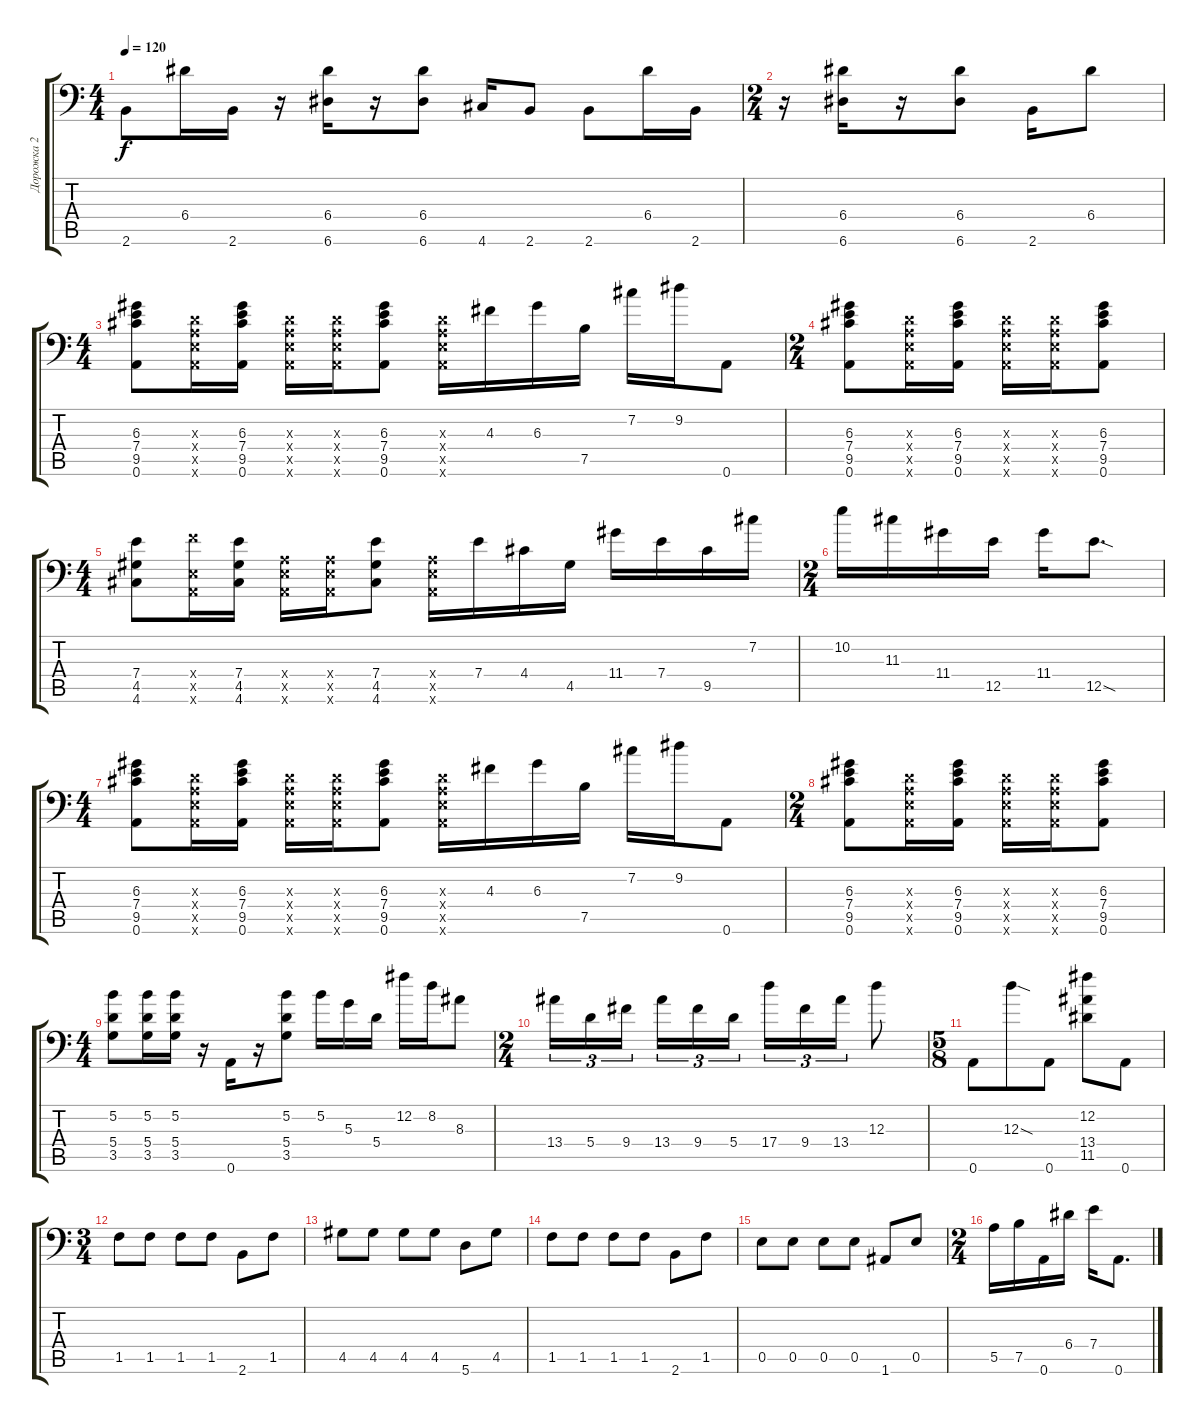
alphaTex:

\track ("Дорожка 2" "Дорожка 2") {instrument distortionguitar}
\staff {score tabs}
\tuning (B3 Gb3 D3 A2 E2 A1) {hide}
\ts (4 4)
\tempo 120
\clef f4
\ks c
2.6.8{dy f} 6.4.16 2.6.16 r.16 (6.4 6.6).16 r.16 (6.4 6.6).8 4.6.16 2.6.8 2.6.8 6.4.16 2.6.16 |
\ts (2 4)
r.16 (6.4 6.6).16 r.16 (6.4 6.6).8 2.6.16 6.4.8 |
\ts (4 4)
(6.3 7.4 9.5 0.6).8 (0.3{x} 0.4{x} 0.5{x} 0.6{x}).16 (6.3 7.4 9.5 0.6).16 (0.3{x} 0.4{x} 0.5{x} 0.6{x}).16 (0.3{x} 0.4{x} 0.5{x} 0.6{x}).16 (6.3 7.4 9.5 0.6).8 (0.3{x} 0.4{x} 0.5{x} 0.6{x}).16 4.3.16 6.3.16 7.5.16 7.2.16 9.2.16 0.6.8 |
\ts (2 4)
(6.3 7.4 9.5 0.6).8 (0.3{x} 0.4{x} 0.5{x} 0.6{x}).16 (6.3 7.4 9.5 0.6).16 (0.3{x} 0.4{x} 0.5{x} 0.6{x}).16 (0.3{x} 0.4{x} 0.5{x} 0.6{x}).16 (6.3 7.4 9.5 0.6).8 |
\ts (4 4)
(7.4 4.5 4.6).8 (8.4{x} 0.5{x} 0.6{x}).16 (7.4 4.5 4.6).16 (0.4{x} 0.5{x} 0.6{x}).16 (0.4{x} 0.5{x} 0.6{x}).16 (7.4 4.5 4.6).8 (0.4{x} 0.5{x} 0.6{x}).16 7.4.16 4.4.16 4.5.16 11.4.16 7.4.16 9.5.16 7.2.16 |
\ts (2 4)
10.2.16 11.3.16 11.4.16 12.5.16 11.4.16 12.5{sod}.8{d} |
\ts (4 4)
(6.3 7.4 9.5 0.6).8 (0.3{x} 0.4{x} 0.5{x} 0.6{x}).16 (6.3 7.4 9.5 0.6).16 (0.3{x} 0.4{x} 0.5{x} 0.6{x}).16 (0.3{x} 0.4{x} 0.5{x} 0.6{x}).16 (6.3 7.4 9.5 0.6).8 (0.3{x} 0.4{x} 0.5{x} 0.6{x}).16 4.3.16 6.3.16 7.5.16 7.2.16 9.2.16 0.6.8 |
\ts (2 4)
(6.3 7.4 9.5 0.6).8 (0.3{x} 0.4{x} 0.5{x} 0.6{x}).16 (6.3 7.4 9.5 0.6).16 (0.3{x} 0.4{x} 0.5{x} 0.6{x}).16 (0.3{x} 0.4{x} 0.5{x} 0.6{x}).16 (6.3 7.4 9.5 0.6).8 |
\ts (4 4)
(5.2 5.4 3.5).8 (5.2 5.4 3.5).16 (5.2 5.4 3.5).16 r.16 0.6.16 r.16 (5.2 5.4 3.5).8 5.2.16 5.3.16 5.4.16 12.2.16 8.2.16 8.3.8 |
\ts (2 4)
13.4.16{tu (3 2)} 5.4.16{tu (3 2)} 9.4.16{tu (3 2) beam splitsecondary} 13.4.16{tu (3 2)} 9.4.16{tu (3 2)} 5.4.16{tu (3 2)} 17.4.16{tu (3 2)} 9.4.16{tu (3 2)} 13.4.16{tu (3 2)} 12.3.8 |
\ts (5 8)
0.6.8 12.3{sod}.8 0.6.8 (12.2 13.4 11.5).8 0.6.8 |
\ts (3 4)
1.5.8 1.5.8 1.5.8 1.5.8 2.6.8 1.5.8 |
4.5.8 4.5.8 4.5.8 4.5.8 5.6.8 4.5.8 |
1.5.8 1.5.8 1.5.8 1.5.8 2.6.8 1.5.8 |
0.5.8 0.5.8 0.5.8 0.5.8 1.6.8 0.5.8 |
\ts (2 4)
5.5.16 7.5.16 0.6.16 6.4.16 7.4.16 0.6.8{d}
